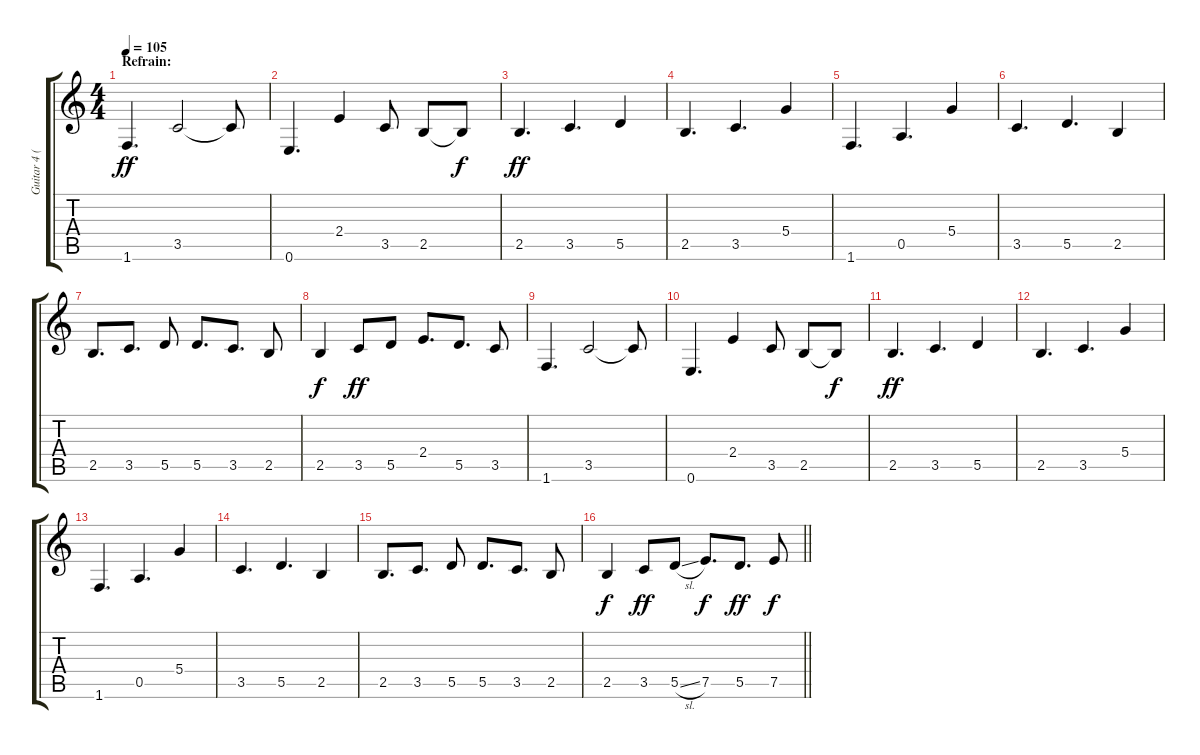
\track ("Guitar 4 (Electric)" "Guitar 4 (") {instrument overdrivenguitar}
\staff {score tabs}
\tuning (E4 B3 G3 D3 A2 E2) {hide}
\ts (4 4)
\section ("" "Refrain:")
\tempo 105
\clef g2
\ks c
1.6.4{d dy ff volume 12 instrument distortionguitar} 3.5.2 3.5{t}.8 |
0.6.4{d} 2.4.4 3.5.8 2.5.8 2.5{t}.8{dy f} |
2.5.4{d dy ff} 3.5.4{d} 5.5.4 |
2.5.4{d} 3.5.4{d} 5.4.4 |
1.6.4{d} 0.5.4{d} 5.4.4 |
3.5.4{d} 5.5.4{d} 2.5.4 |
2.5.8{d beam merge} 3.5.8{d} 5.5.8 5.5.8{d beam merge} 3.5.8{d} 2.5.8 |
2.5.4{dy f beam merge} 3.5.8{dy ff} 5.5.8 2.4.8{d} 5.5.8{d} 3.5.8 |
1.6.4{d} 3.5.2 3.5{t}.8 |
0.6.4{d} 2.4.4 3.5.8 2.5.8 2.5{t}.8{dy f} |
2.5.4{d dy ff} 3.5.4{d} 5.5.4 |
2.5.4{d} 3.5.4{d} 5.4.4 |
1.6.4{d} 0.5.4{d} 5.4.4 |
3.5.4{d} 5.5.4{d} 2.5.4 |
2.5.8{d beam merge} 3.5.8{d} 5.5.8 5.5.8{d beam merge} 3.5.8{d} 2.5.8 |
\barLineRight lightlight
2.5.4{dy f beam merge} 3.5.8{dy ff} 5.5{sl}.8 7.5.8{d dy f} 5.5.8{d dy ff} 7.5.8{dy f}
